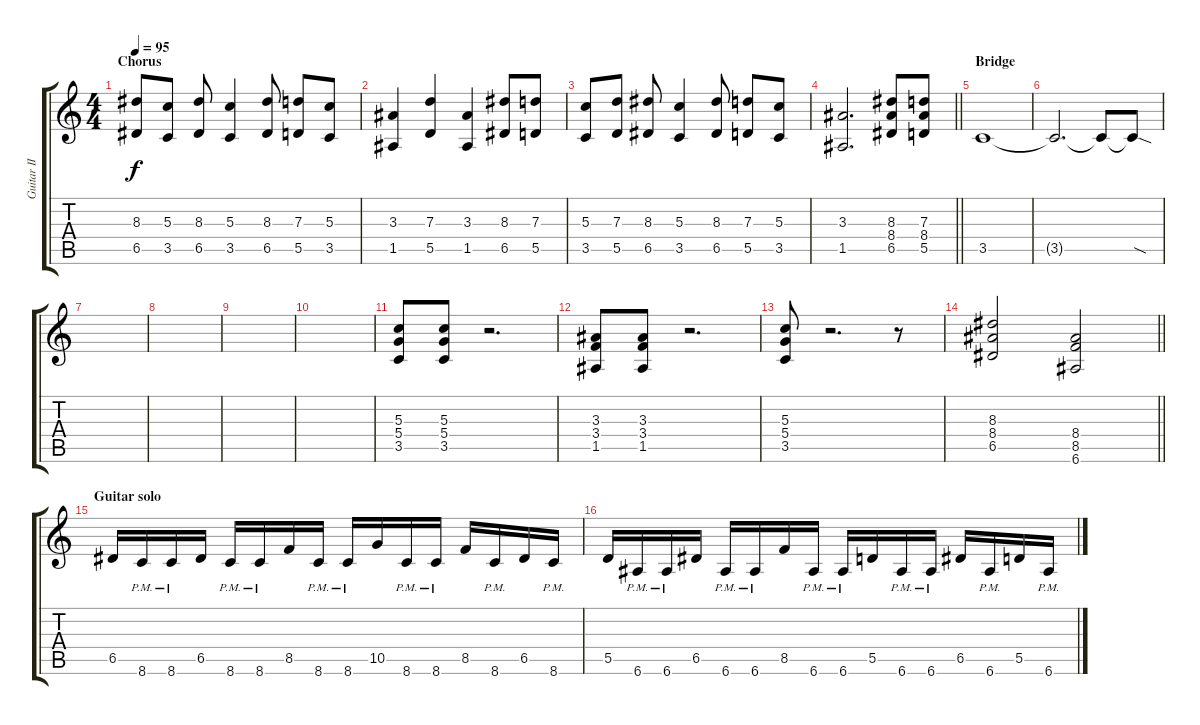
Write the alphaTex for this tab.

\track ("Guitar II" "Guitar II") {instrument overdrivenguitar}
\staff {score tabs}
\tuning (E4 B3 G3 D3 A2 E2) {hide}
\ts (4 4)
\section ("" "Chorus")
\tempo 95
\clef g2
\ks c
(8.3 6.5).8{dy f} (5.3 3.5).8 (8.3 6.5).8 (5.3 3.5).4 (8.3 6.5).8 (7.3 5.5).8 (5.3 3.5).8 |
(3.3 1.5).4 (7.3 5.5).4 (3.3 1.5).4 (8.3 6.5).8 (7.3 5.5).8 |
(5.3 3.5).8 (7.3 5.5).8 (8.3 6.5).8 (5.3 3.5).4 (8.3 6.5).8 (7.3 5.5).8 (5.3 3.5).8 |
\barLineRight lightlight
(3.3 1.5).2{d} (8.3 8.4 6.5).8 (7.3 8.4 5.5).8 |
\section ("" "Bridge")
3.5.1 |
3.5{t}.2{d} 3.5{t}.8 3.5{sod t}.8 |
|
|
|
|
(5.3 5.4 3.5).8 (5.3 5.4 3.5).8 r.2{d} |
(3.3 3.4 1.5).8 (3.3 3.4 1.5).8 r.2{d} |
(5.3 5.4 3.5).8 r.2{d} r.8 |
\barLineRight lightlight
(8.3 8.4 6.5).2 (8.4 8.5 6.6).2 |
\section ("" "Guitar solo")
6.5.16 8.6{pm}.16 8.6{pm}.16 6.5.16 8.6{pm}.16 8.6{pm}.16 8.5.16 8.6{pm}.16 8.6{pm}.16 10.5.16 8.6{pm}.16 8.6{pm}.16 8.5.16 8.6{pm}.16 6.5.16 8.6{pm}.16 |
5.5.16 6.6{pm}.16 6.6{pm}.16 6.5.16 6.6{pm}.16 6.6{pm}.16 8.5.16 6.6{pm}.16 6.6{pm}.16 5.5.16 6.6{pm}.16 6.6{pm}.16 6.5.16 6.6{pm}.16 5.5.16 6.6{pm}.16
